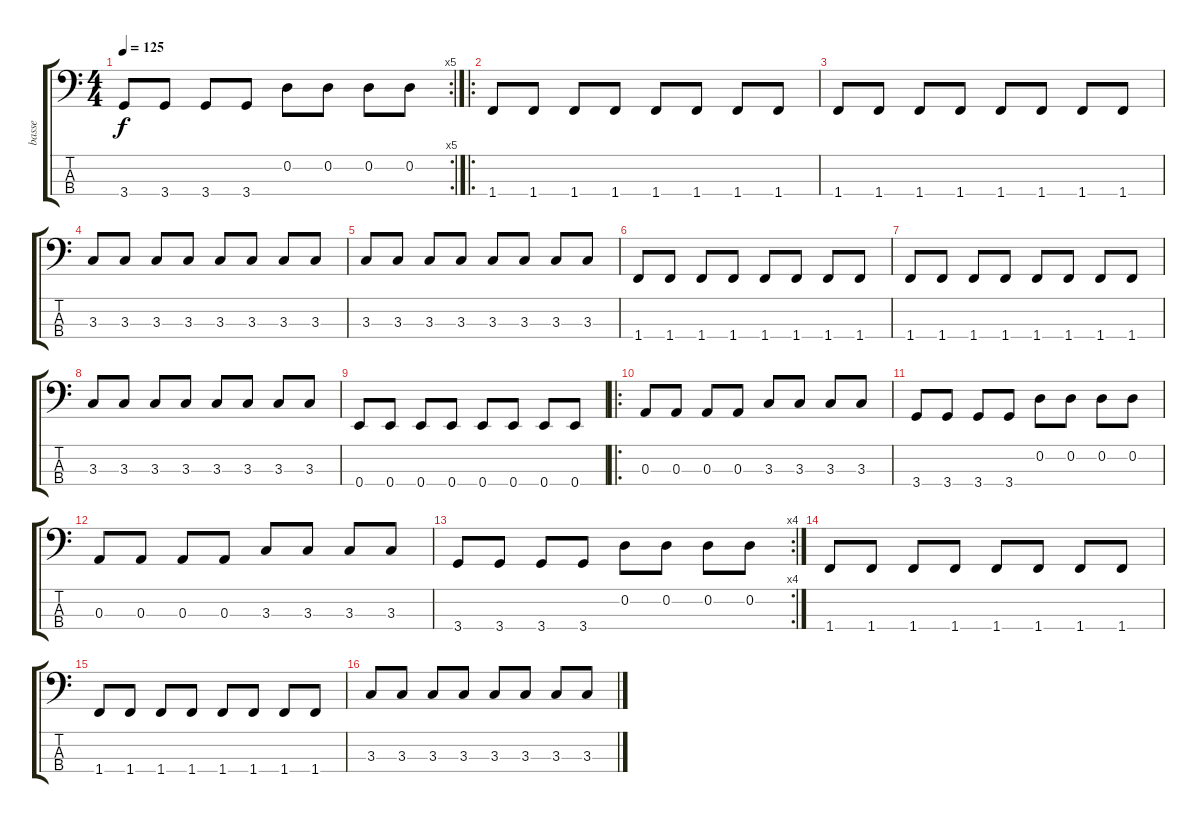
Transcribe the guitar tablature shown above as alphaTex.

\track ("basse" "basse") {instrument electricbassfinger}
\staff {score tabs}
\tuning (G2 D2 A1 E1) {hide}
\rc 5
\ts (4 4)
\tempo 125
\clef f4
\ks c
3.4.8{dy f} 3.4.8 3.4.8 3.4.8 0.2.8 0.2.8 0.2.8 0.2.8 |
\ro
1.4.8 1.4.8 1.4.8 1.4.8 1.4.8 1.4.8 1.4.8 1.4.8 |
1.4.8 1.4.8 1.4.8 1.4.8 1.4.8 1.4.8 1.4.8 1.4.8 |
3.3.8 3.3.8 3.3.8 3.3.8 3.3.8 3.3.8 3.3.8 3.3.8 |
3.3.8 3.3.8 3.3.8 3.3.8 3.3.8 3.3.8 3.3.8 3.3.8 |
1.4.8 1.4.8 1.4.8 1.4.8 1.4.8 1.4.8 1.4.8 1.4.8 |
1.4.8 1.4.8 1.4.8 1.4.8 1.4.8 1.4.8 1.4.8 1.4.8 |
3.3.8 3.3.8 3.3.8 3.3.8 3.3.8 3.3.8 3.3.8 3.3.8 |
0.4.8 0.4.8 0.4.8 0.4.8 0.4.8 0.4.8 0.4.8 0.4.8 |
\ro
0.3.8 0.3.8 0.3.8 0.3.8 3.3.8 3.3.8 3.3.8 3.3.8 |
3.4.8 3.4.8 3.4.8 3.4.8 0.2.8 0.2.8 0.2.8 0.2.8 |
0.3.8 0.3.8 0.3.8 0.3.8 3.3.8 3.3.8 3.3.8 3.3.8 |
\rc 4
3.4.8 3.4.8 3.4.8 3.4.8 0.2.8 0.2.8 0.2.8 0.2.8 |
1.4.8 1.4.8 1.4.8 1.4.8 1.4.8 1.4.8 1.4.8 1.4.8 |
1.4.8 1.4.8 1.4.8 1.4.8 1.4.8 1.4.8 1.4.8 1.4.8 |
3.3.8 3.3.8 3.3.8 3.3.8 3.3.8 3.3.8 3.3.8 3.3.8
